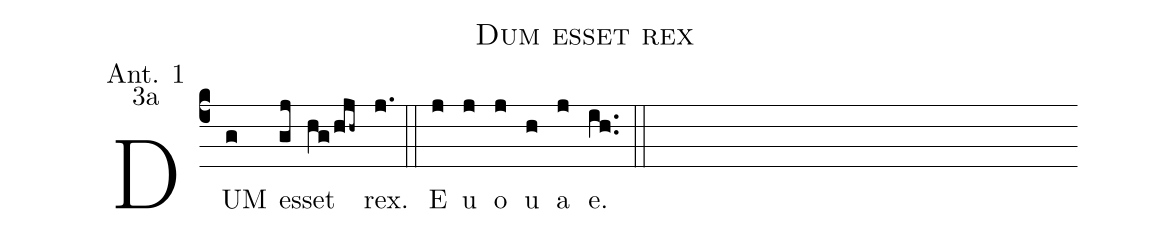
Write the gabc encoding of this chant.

name:Dum esset rex;
office-part:Antiphona;
mode:3;
annotation: Ant. 1;
annotation: 3a;
%%
(c4) DUM(g) es(gj)set(hg/hjh~) rex.(j.) (::) E(j) u(j) o(j) u(h) a(j) e.(ih..) (::)
